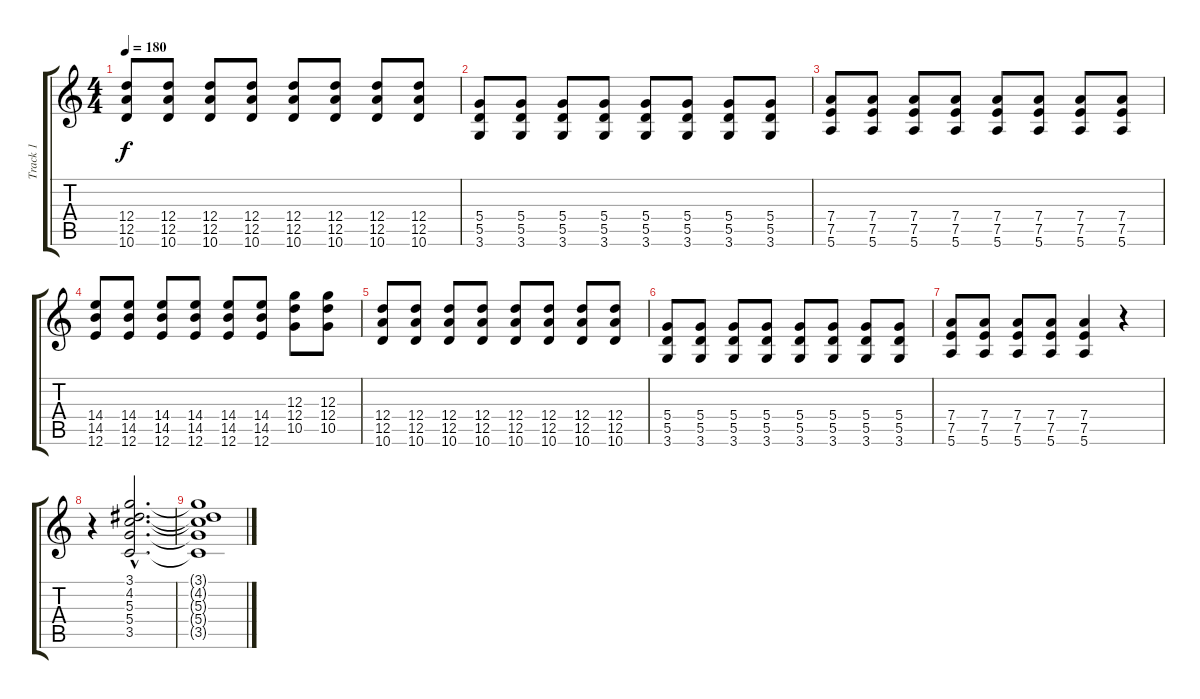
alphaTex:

\track ("Track 1" "Track 1") {instrument electricguitarclean}
\staff {score tabs}
\tuning (E4 B3 G3 D3 A2 E2) {hide}
\ts (4 4)
\tempo 180
\clef g2
\ks c
(12.4 12.5 10.6).8{dy f} (12.4 12.5 10.6).8 (12.4 12.5 10.6).8 (12.4 12.5 10.6).8 (12.4 12.5 10.6).8 (12.4 12.5 10.6).8 (12.4 12.5 10.6).8 (12.4 12.5 10.6).8 |
(5.4 5.5 3.6).8 (5.4 5.5 3.6).8 (5.4 5.5 3.6).8 (5.4 5.5 3.6).8 (5.4 5.5 3.6).8 (5.4 5.5 3.6).8 (5.4 5.5 3.6).8 (5.4 5.5 3.6).8 |
(7.4 7.5 5.6).8 (7.4 7.5 5.6).8 (7.4 7.5 5.6).8 (7.4 7.5 5.6).8 (7.4 7.5 5.6).8 (7.4 7.5 5.6).8 (7.4 7.5 5.6).8 (7.4 7.5 5.6).8 |
(14.4 14.5 12.6).8 (14.4 14.5 12.6).8 (14.4 14.5 12.6).8 (14.4 14.5 12.6).8 (14.4 14.5 12.6).8 (14.4 14.5 12.6).8 (12.3 12.4 10.5).8 (12.3 12.4 10.5).8 |
(12.4 12.5 10.6).8 (12.4 12.5 10.6).8 (12.4 12.5 10.6).8 (12.4 12.5 10.6).8 (12.4 12.5 10.6).8 (12.4 12.5 10.6).8 (12.4 12.5 10.6).8 (12.4 12.5 10.6).8 |
(5.4 5.5 3.6).8 (5.4 5.5 3.6).8 (5.4 5.5 3.6).8 (5.4 5.5 3.6).8 (5.4 5.5 3.6).8 (5.4 5.5 3.6).8 (5.4 5.5 3.6).8 (5.4 5.5 3.6).8 |
(7.4 7.5 5.6).8 (7.4 7.5 5.6).8 (7.4 7.5 5.6).8 (7.4 7.5 5.6).8 (7.4 7.5 5.6).4 r.4 |
r.4 (3.1{hac} 4.2{hac} 5.3{hac} 5.4{hac} 3.5{hac}).2{d} |
(3.1{t} 4.2{t} 5.3{t} 5.4{t} 3.5{t}).1
